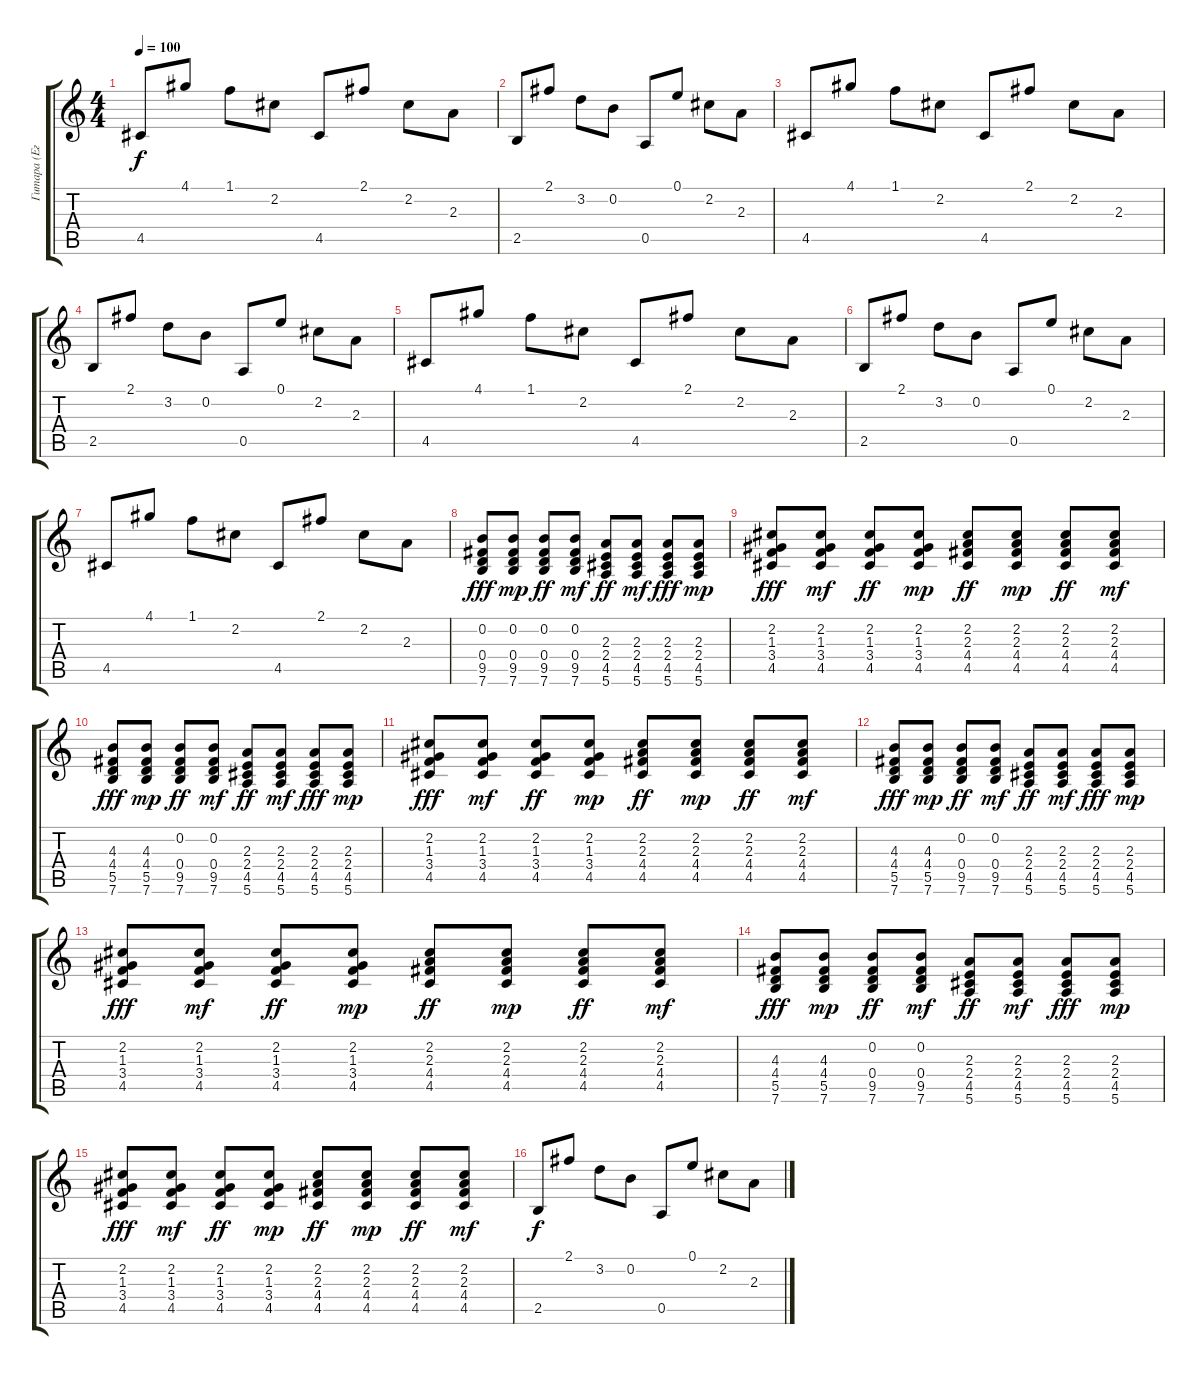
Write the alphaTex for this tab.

\track ("Гитара (Егор Летов)" "Гитара (Ег") {instrument acousticguitarsteel}
\staff {score tabs}
\tuning (E4 B3 G3 D3 A2 E2) {hide}
\ts (4 4)
\tempo 100
\clef g2
\ks c
4.5.8{dy f} 4.1.8 1.1.8 2.2.8 4.5.8 2.1.8 2.2.8 2.3.8 |
2.5.8 2.1.8 3.2.8 0.2.8 0.5.8 0.1.8 2.2.8 2.3.8 |
4.5.8 4.1.8 1.1.8 2.2.8 4.5.8 2.1.8 2.2.8 2.3.8 |
2.5.8 2.1.8 3.2.8 0.2.8 0.5.8 0.1.8 2.2.8 2.3.8 |
4.5.8 4.1.8 1.1.8 2.2.8 4.5.8 2.1.8 2.2.8 2.3.8 |
2.5.8 2.1.8 3.2.8 0.2.8 0.5.8 0.1.8 2.2.8 2.3.8 |
4.5.8 4.1.8 1.1.8 2.2.8 4.5.8 2.1.8 2.2.8 2.3.8 |
(0.2 0.4 9.5 7.6).8{dy fff} (0.2 0.4 9.5 7.6).8{dy mp} (0.2 0.4 9.5 7.6).8{dy ff} (0.2 0.4 9.5 7.6).8{dy mf} (2.3 2.4 4.5 5.6).8{dy ff} (2.3 2.4 4.5 5.6).8{dy mf} (2.3 2.4 4.5 5.6).8{dy fff} (2.3 2.4 4.5 5.6).8{dy mp} |
(2.2 1.3 3.4 4.5).8{dy fff} (2.2 1.3 3.4 4.5).8{dy mf} (2.2 1.3 3.4 4.5).8{dy ff} (2.2 1.3 3.4 4.5).8{dy mp} (2.2 2.3 4.4 4.5).8{dy ff} (2.2 2.3 4.4 4.5).8{dy mp} (2.2 2.3 4.4 4.5).8{dy ff} (2.2 2.3 4.4 4.5).8{dy mf} |
(4.3 4.4 5.5 7.6).8{dy fff} (4.3 4.4 5.5 7.6).8{dy mp} (0.2 0.4 9.5 7.6).8{dy ff} (0.2 0.4 9.5 7.6).8{dy mf} (2.3 2.4 4.5 5.6).8{dy ff} (2.3 2.4 4.5 5.6).8{dy mf} (2.3 2.4 4.5 5.6).8{dy fff} (2.3 2.4 4.5 5.6).8{dy mp} |
(2.2 1.3 3.4 4.5).8{dy fff} (2.2 1.3 3.4 4.5).8{dy mf} (2.2 1.3 3.4 4.5).8{dy ff} (2.2 1.3 3.4 4.5).8{dy mp} (2.2 2.3 4.4 4.5).8{dy ff} (2.2 2.3 4.4 4.5).8{dy mp} (2.2 2.3 4.4 4.5).8{dy ff} (2.2 2.3 4.4 4.5).8{dy mf} |
(4.3 4.4 5.5 7.6).8{dy fff} (4.3 4.4 5.5 7.6).8{dy mp} (0.2 0.4 9.5 7.6).8{dy ff} (0.2 0.4 9.5 7.6).8{dy mf} (2.3 2.4 4.5 5.6).8{dy ff} (2.3 2.4 4.5 5.6).8{dy mf} (2.3 2.4 4.5 5.6).8{dy fff} (2.3 2.4 4.5 5.6).8{dy mp} |
(2.2 1.3 3.4 4.5).8{dy fff} (2.2 1.3 3.4 4.5).8{dy mf} (2.2 1.3 3.4 4.5).8{dy ff} (2.2 1.3 3.4 4.5).8{dy mp} (2.2 2.3 4.4 4.5).8{dy ff} (2.2 2.3 4.4 4.5).8{dy mp} (2.2 2.3 4.4 4.5).8{dy ff} (2.2 2.3 4.4 4.5).8{dy mf} |
(4.3 4.4 5.5 7.6).8{dy fff} (4.3 4.4 5.5 7.6).8{dy mp} (0.2 0.4 9.5 7.6).8{dy ff} (0.2 0.4 9.5 7.6).8{dy mf} (2.3 2.4 4.5 5.6).8{dy ff} (2.3 2.4 4.5 5.6).8{dy mf} (2.3 2.4 4.5 5.6).8{dy fff} (2.3 2.4 4.5 5.6).8{dy mp} |
(2.2 1.3 3.4 4.5).8{dy fff} (2.2 1.3 3.4 4.5).8{dy mf} (2.2 1.3 3.4 4.5).8{dy ff} (2.2 1.3 3.4 4.5).8{dy mp} (2.2 2.3 4.4 4.5).8{dy ff} (2.2 2.3 4.4 4.5).8{dy mp} (2.2 2.3 4.4 4.5).8{dy ff} (2.2 2.3 4.4 4.5).8{dy mf} |
2.5.8{dy f} 2.1.8 3.2.8 0.2.8 0.5.8 0.1.8 2.2.8 2.3.8
